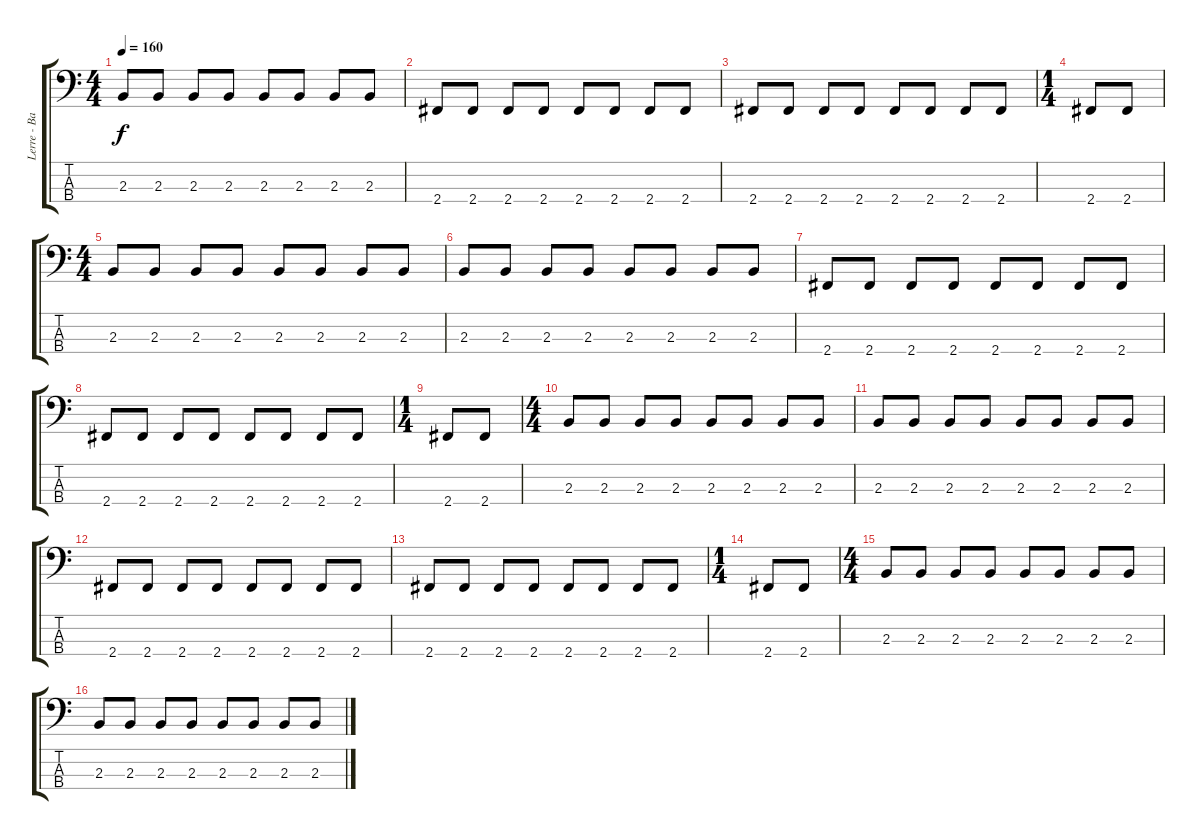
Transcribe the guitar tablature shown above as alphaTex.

\track ("Lerre - Bass" "Lerre - Ba") {instrument electricbasspick}
\staff {score tabs}
\tuning (G2 D2 A1 E1) {hide}
\ts (4 4)
\tempo 160
\clef f4
\ks c
2.3.8{dy f} 2.3.8 2.3.8 2.3.8 2.3.8 2.3.8 2.3.8 2.3.8 |
2.4.8 2.4.8 2.4.8 2.4.8 2.4.8 2.4.8 2.4.8 2.4.8 |
2.4.8 2.4.8 2.4.8 2.4.8 2.4.8 2.4.8 2.4.8 2.4.8 |
\ts (1 4)
2.4.8 2.4.8 |
\ts (4 4)
2.3.8 2.3.8 2.3.8 2.3.8 2.3.8 2.3.8 2.3.8 2.3.8 |
2.3.8 2.3.8 2.3.8 2.3.8 2.3.8 2.3.8 2.3.8 2.3.8 |
2.4.8 2.4.8 2.4.8 2.4.8 2.4.8 2.4.8 2.4.8 2.4.8 |
2.4.8 2.4.8 2.4.8 2.4.8 2.4.8 2.4.8 2.4.8 2.4.8 |
\ts (1 4)
2.4.8 2.4.8 |
\ts (4 4)
2.3.8 2.3.8 2.3.8 2.3.8 2.3.8 2.3.8 2.3.8 2.3.8 |
2.3.8 2.3.8 2.3.8 2.3.8 2.3.8 2.3.8 2.3.8 2.3.8 |
2.4.8 2.4.8 2.4.8 2.4.8 2.4.8 2.4.8 2.4.8 2.4.8 |
2.4.8 2.4.8 2.4.8 2.4.8 2.4.8 2.4.8 2.4.8 2.4.8 |
\ts (1 4)
2.4.8 2.4.8 |
\ts (4 4)
2.3.8 2.3.8 2.3.8 2.3.8 2.3.8 2.3.8 2.3.8 2.3.8 |
2.3.8 2.3.8 2.3.8 2.3.8 2.3.8 2.3.8 2.3.8 2.3.8
